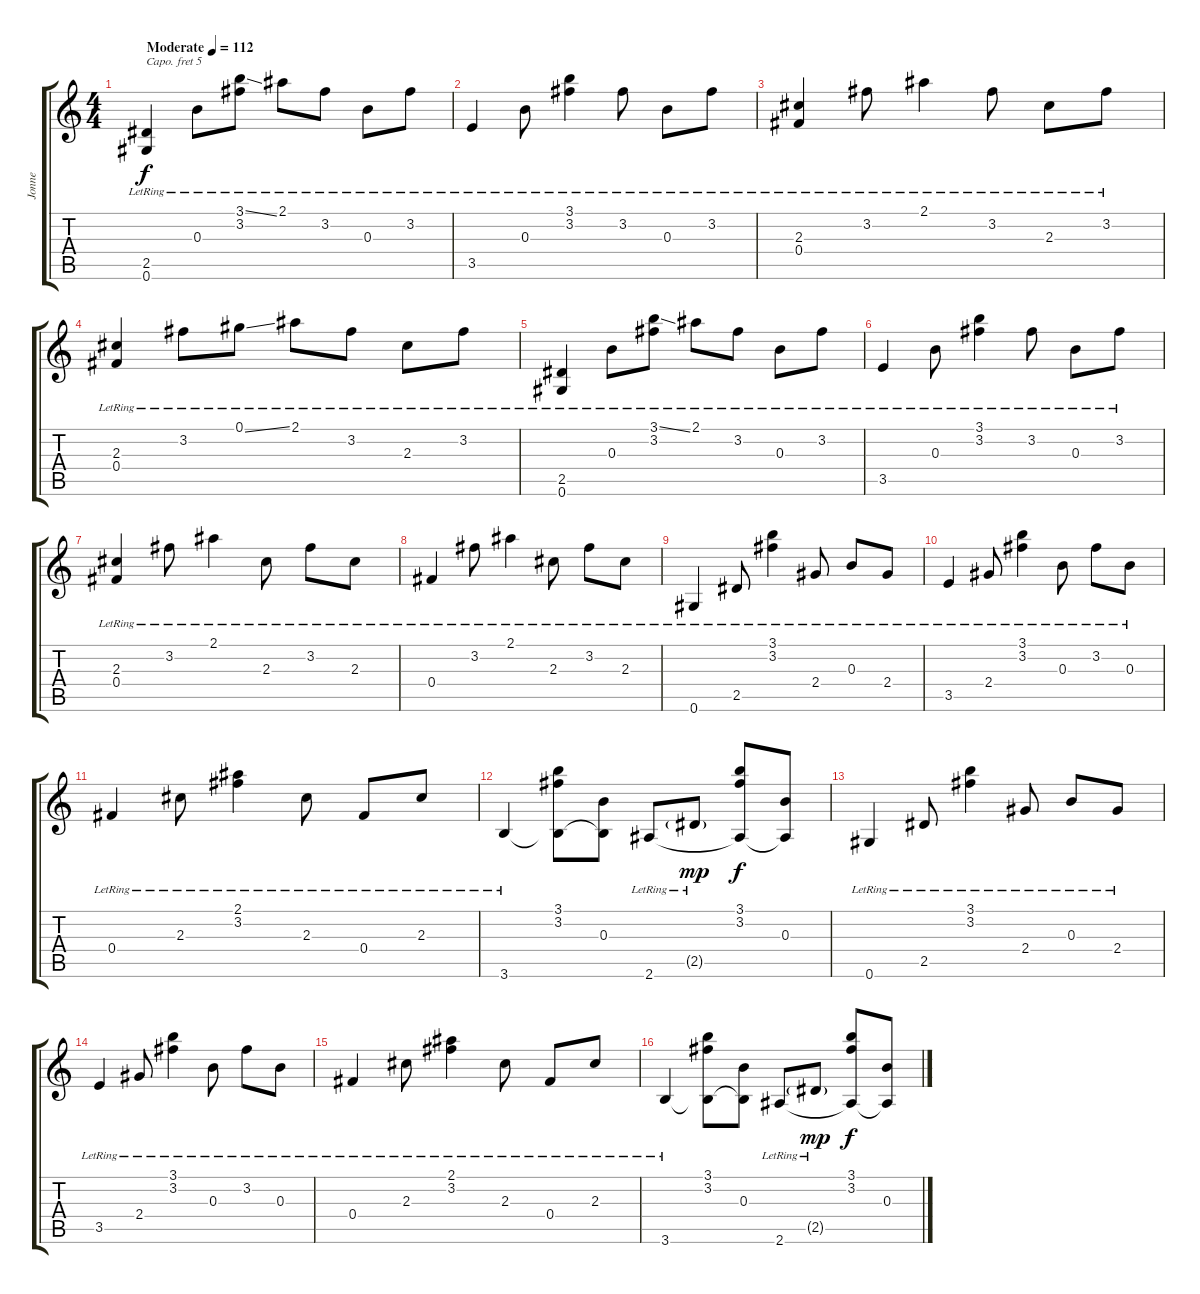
\track ("Jonne" "Jonne") {instrument acousticguitarsteel}
\staff {score tabs}
\capo 5
\tuning (Eb4 Bb3 Gb3 Db3 Ab2 Eb2) {hide}
\ts (4 4)
\tempo (112 "Moderate")
\clef g2
\ks c
(2.5{lr} 0.6{lr}).4{dy f instrument acousticguitarsteel} 0.3{lr}.8 (3.1{ss} 3.2{lr}).8 2.1{lr}.8 3.2{lr}.8 0.3{lr}.8 3.2{lr}.8 |
3.5{lr}.4 0.3{lr}.8 (3.1{lr} 3.2{lr}).4 3.2{lr}.8 0.3{lr}.8 3.2{lr}.8 |
(2.3{lr} 0.4{lr}).4 3.2{lr}.8 2.1{lr}.4 3.2{lr}.8 2.3{lr}.8 3.2{lr}.8 |
(2.3{lr} 0.4{lr}).4 3.2{lr}.8 0.1{ss lr}.8 2.1{lr}.8 3.2{lr}.8 2.3{lr}.8 3.2{lr}.8 |
(2.5{lr} 0.6{lr}).4 0.3{lr}.8 (3.1{ss} 3.2{lr}).8 2.1{lr}.8 3.2{lr}.8 0.3{lr}.8 3.2{lr}.8 |
3.5{lr}.4 0.3{lr}.8 (3.1{lr} 3.2{lr}).4 3.2{lr}.8 0.3{lr}.8 3.2{lr}.8 |
(2.3{lr} 0.4{lr}).4 3.2{lr}.8 2.1{lr}.4 2.3{lr}.8 3.2{lr}.8 2.3{lr}.8 |
0.4{lr}.4 3.2{lr}.8 2.1{lr}.4 2.3{lr}.8 3.2{lr}.8 2.3{lr}.8 |
0.6{lr}.4 2.5{lr}.8 (3.1{lr} 3.2).4 2.4{lr}.8 0.3{lr}.8 2.4{lr}.8 |
3.5{lr}.4 2.4{lr}.8 (3.1{lr} 3.2{lr}).4 0.3{lr}.8 3.2{lr}.8 0.3{lr}.8 |
0.4{lr}.4 2.3{lr}.8 (2.1{lr} 3.2{lr}).4 2.3{lr}.8 0.4{lr}.8 2.3{lr}.8 |
3.6{lr}.4 (3.1 3.2 3.6{t}).8 (0.3 3.6{t}).8 2.6{lr}.8 2.5{g lr}.8{dy mp} (3.1 3.2 2.6{t}).8{dy f} (0.3 2.6{t}).8 |
0.6{lr}.4 2.5{lr}.8 (3.1{lr} 3.2).4 2.4{lr}.8 0.3{lr}.8 2.4{lr}.8 |
3.5{lr}.4 2.4{lr}.8 (3.1{lr} 3.2{lr}).4 0.3{lr}.8 3.2{lr}.8 0.3{lr}.8 |
0.4{lr}.4 2.3{lr}.8 (2.1{lr} 3.2{lr}).4 2.3{lr}.8 0.4{lr}.8 2.3{lr}.8 |
3.6{lr}.4 (3.1 3.2 3.6{t}).8 (0.3 3.6{t}).8 2.6{lr}.8 2.5{g lr}.8{dy mp} (3.1 3.2 2.6{t}).8{dy f} (0.3 2.6{t}).8
